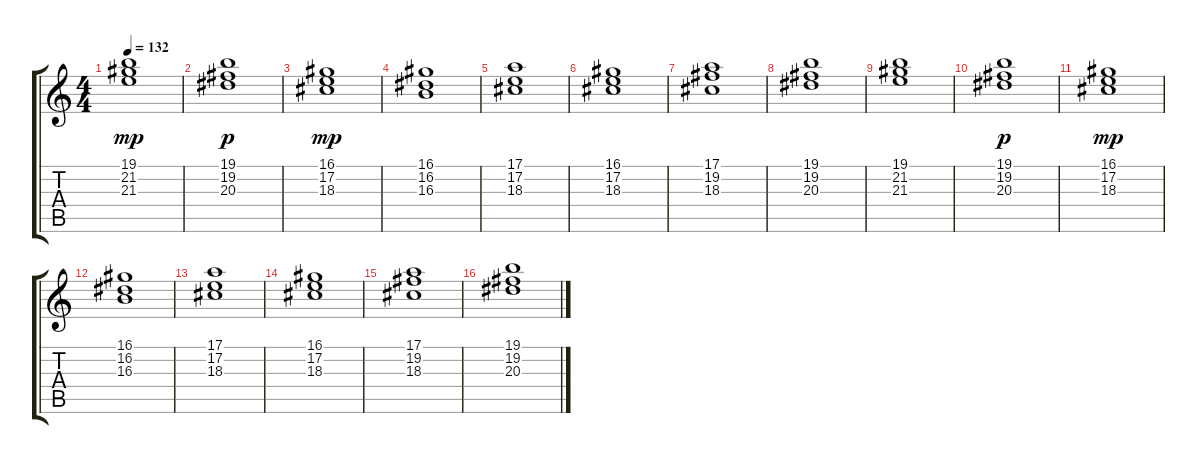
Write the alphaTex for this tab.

\track "" {instrument stringensemble1}
\staff {score tabs}
\tuning (E4 B3 G3 D3 A2 E2) {hide}
\ts (4 4)
\tempo 132
\clef g2
\ks c
(19.1 21.2 21.3).1{dy mp} |
(19.1 19.2 20.3).1{dy p} |
(16.1 17.2 18.3).1{dy mp} |
(16.1 16.2 16.3).1 |
(17.1 17.2 18.3).1 |
(16.1 17.2 18.3).1 |
(17.1 19.2 18.3).1 |
(19.1 19.2 20.3).1 |
(19.1 21.2 21.3).1 |
(19.1 19.2 20.3).1{dy p} |
(16.1 17.2 18.3).1{dy mp} |
(16.1 16.2 16.3).1 |
(17.1 17.2 18.3).1 |
(16.1 17.2 18.3).1 |
(17.1 19.2 18.3).1 |
(19.1 19.2 20.3).1
